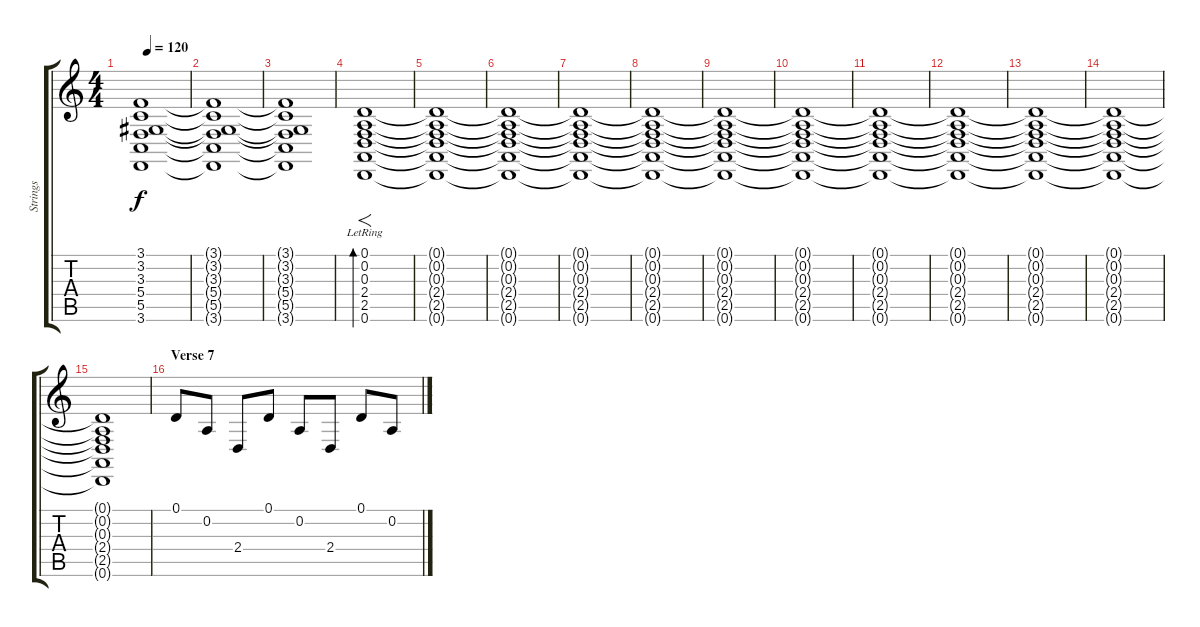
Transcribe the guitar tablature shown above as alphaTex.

\track ("Strings" "Strings") {instrument stringensemble1}
\staff {score tabs}
\tuning (D4 A3 F3 C3 G2 D2) {hide}
\ts (4 4)
\tempo 120
\clef g2
\ks c
(3.1{t} 3.2{t} 3.3{t} 5.4{t} 5.5{t} 3.6{t}).1{dy f} |
(3.1{t} 3.2{t} 3.3{t} 5.4{t} 5.5{t} 3.6{t}).1 |
(3.1{t} 3.2{t} 3.3{t} 5.4{t} 5.5{t} 3.6{t}).1 |
(0.1{lr} 0.2{lr} 0.3{lr} 2.4{lr} 2.5{lr} 0.6{lr}).1{f bd 480} |
(0.1{t} 0.2{t} 0.3{t} 2.4{t} 2.5{t} 0.6{t}).1 |
(0.1{t} 0.2{t} 0.3{t} 2.4{t} 2.5{t} 0.6{t}).1 |
(0.1{t} 0.2{t} 0.3{t} 2.4{t} 2.5{t} 0.6{t}).1 |
(0.1{t} 0.2{t} 0.3{t} 2.4{t} 2.5{t} 0.6{t}).1 |
(0.1{t} 0.2{t} 0.3{t} 2.4{t} 2.5{t} 0.6{t}).1 |
(0.1{t} 0.2{t} 0.3{t} 2.4{t} 2.5{t} 0.6{t}).1 |
(0.1{t} 0.2{t} 0.3{t} 2.4{t} 2.5{t} 0.6{t}).1 |
(0.1{t} 0.2{t} 0.3{t} 2.4{t} 2.5{t} 0.6{t}).1 |
(0.1{t} 0.2{t} 0.3{t} 2.4{t} 2.5{t} 0.6{t}).1 |
(0.1{t} 0.2{t} 0.3{t} 2.4{t} 2.5{t} 0.6{t}).1 |
(0.1{t} 0.2{t} 0.3{t} 2.4{t} 2.5{t} 0.6{t}).1 |
\section ("" "Verse 7")
0.1.8{volume 10 instrument pizzicatostrings} 0.2.8 2.4.8 0.1.8 0.2.8 2.4.8 0.1.8 0.2.8
